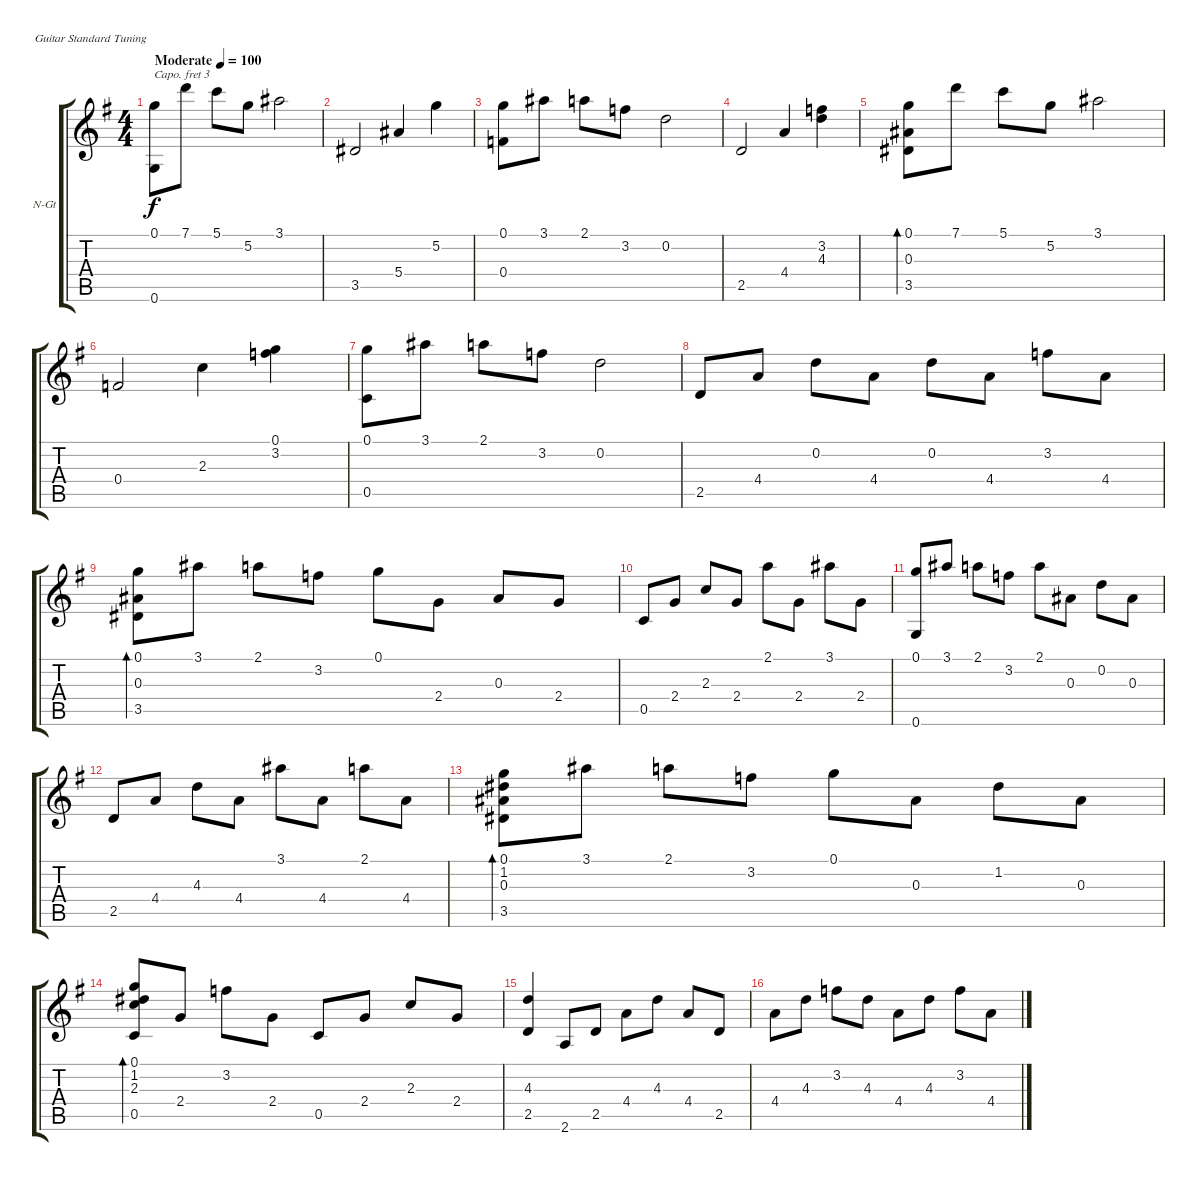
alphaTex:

\bracketExtendMode groupsimilarinstruments
\firstSystemTrackNameOrientation horizontal
\otherSystemsTrackNameOrientation horizontal
\track ("Track 1" "N-Gt") {instrument acousticguitarnylon}
\staff {score tabs}
\capo 3
\tuning (E4 B3 G3 D3 A2 E2)
\ts (4 4)
\beaming (8 2 2 2 2)
\tempo (100 "Moderate")
\clef g2
\ks eminor
(0.1 0.6).8{dy f instrument acousticguitarnylon} 7.1.8 5.1.8 5.2.8 3.1.2 |
3.5.2 5.4.4 5.2.4 |
(0.1 0.4).8 3.1.8 2.1.8 3.2.8 0.2.2 |
2.5.2 4.4.4 (3.2 4.3).4 |
(0.1 0.3 3.5).8{bd 60} 7.1.8 5.1.8 5.2.8 3.1.2 |
0.4.2 2.3.4 (0.1 3.2).4 |
(0.1 0.5).8 3.1.8 2.1.8 3.2.8 0.2.2 |
2.5.8 4.4.8 0.2.8 4.4.8 0.2.8 4.4.8 3.2.8 4.4.8 |
(0.1 0.3 3.5).8{bd 60} 3.1.8 2.1.8 3.2.8 0.1.8 2.4.8 0.3.8 2.4.8 |
0.5.8 2.4.8 2.3.8 2.4.8 2.1.8 2.4.8 3.1.8 2.4.8 |
(0.1 0.6).8 3.1.8 2.1.8 3.2.8 2.1.8 0.3.8 0.2.8 0.3.8 |
2.5.8 4.4.8 4.3.8 4.4.8 3.1.8 4.4.8 2.1.8 4.4.8 |
(0.1 1.2 0.3 3.5).8{bd 60} 3.1.8 2.1.8 3.2.8 0.1.8 0.3.8 1.2.8 0.3.8 |
(0.1 1.2 2.3 0.5).8{bd 60} 2.4.8 3.2.8 2.4.8 0.5.8 2.4.8 2.3.8 2.4.8 |
(4.3 2.5).4 2.6.8 2.5.8 4.4.8 4.3.8 4.4.8 2.5.8 |
4.4.8 4.3.8 3.2.8 4.3.8 4.4.8 4.3.8 3.2.8 4.4.8
